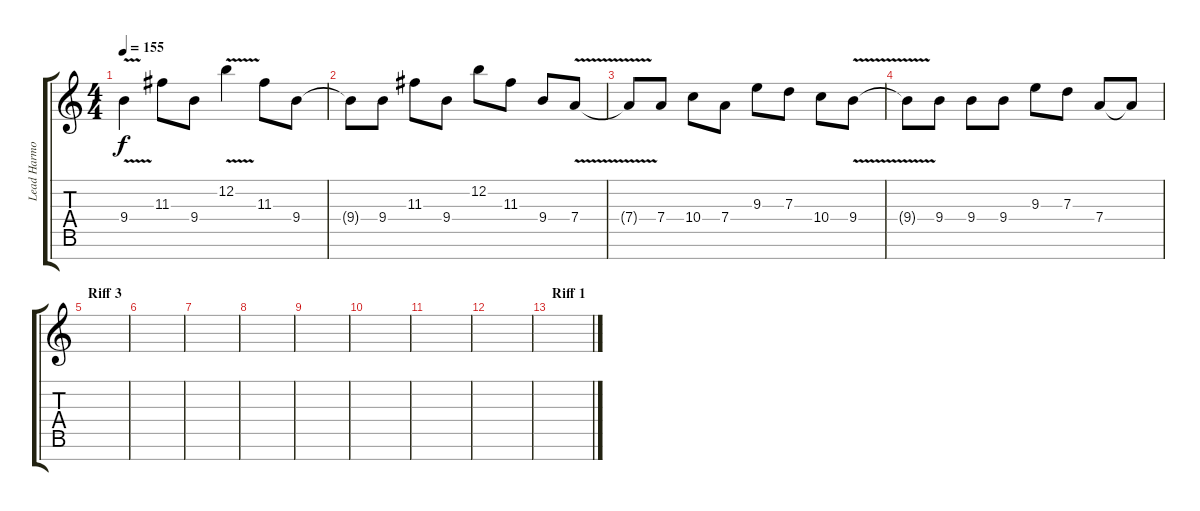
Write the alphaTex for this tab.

\track ("Lead Harmonies" "Lead Harmo") {instrument overdrivenguitar}
\staff {score tabs}
\tuning (E4 B3 G3 D3 A2 E2 B1) {hide}
\ts (4 4)
\tempo 155
\clef g2
\ks c
9.4{v}.4{dy f} 11.3.8 9.4.8 12.2{v}.4 11.3.8 9.4.8 |
9.4{t}.8 9.4.8 11.3.8 9.4.8 12.2.8 11.3.8 9.4.8 7.4{v}.8 |
7.4{t}.8 7.4.8 10.4.8 7.4.8 9.3.8 7.3.8 10.4.8 9.4{v}.8 |
9.4{t}.8 9.4.8 9.4.8 9.4.8 9.3.8 7.3.8 7.4.8 7.4{t}.8 |
\section ("" "Riff 3")
|
|
|
|
|
|
|
|
\section ("" "Riff 1")
